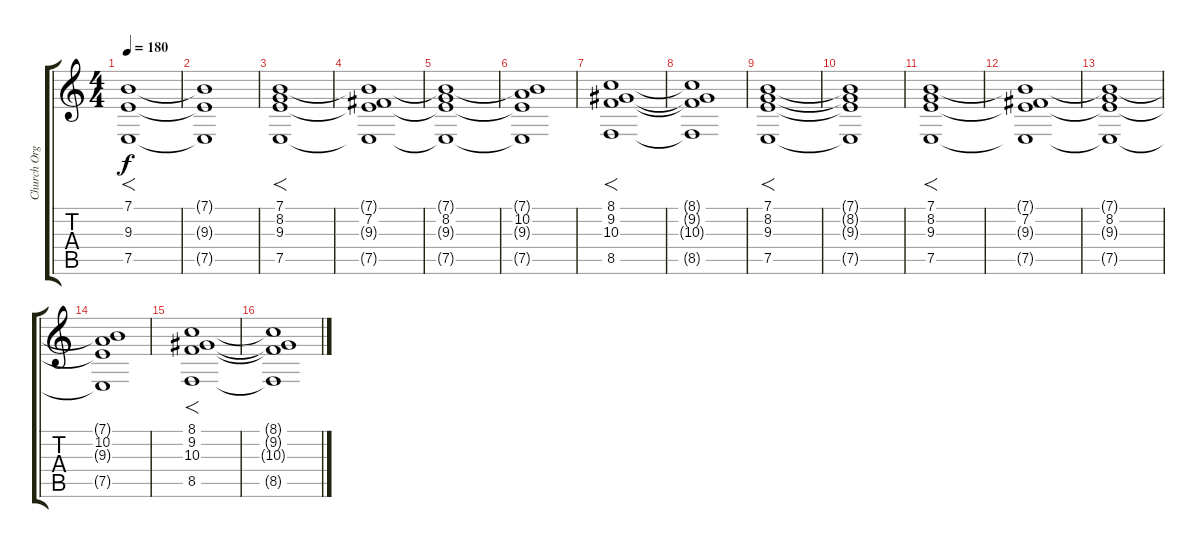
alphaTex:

\track ("Church Organ" "Church Org") {instrument churchorgan}
\staff {score tabs}
\tuning (E4 B3 G3 D3 A2 E2) {hide}
\ts (4 4)
\tempo 180
\clef g2
\ks c
(7.1 9.3 7.5).1{f dy f} |
(7.1{t} 9.3{t} 7.5{t}).1 |
(7.1 8.2 9.3 7.5).1{f} |
(7.1{t} 7.2 9.3{t} 7.5{t}).1 |
(7.1{t} 8.2 9.3{t} 7.5{t}).1 |
(7.1{t} 10.2 9.3{t} 7.5{t}).1 |
(8.1 9.2 10.3 8.5).1{f} |
(8.1{t} 9.2{t} 10.3{t} 8.5{t}).1 |
(7.1 8.2 9.3 7.5).1{f} |
(7.1{t} 8.2{t} 9.3{t} 7.5{t}).1 |
(7.1 8.2 9.3 7.5).1{f} |
(7.1{t} 7.2 9.3{t} 7.5{t}).1 |
(7.1{t} 8.2 9.3{t} 7.5{t}).1 |
(7.1{t} 10.2 9.3{t} 7.5{t}).1 |
(8.1 9.2 10.3 8.5).1{f} |
(8.1{t} 9.2{t} 10.3{t} 8.5{t}).1
